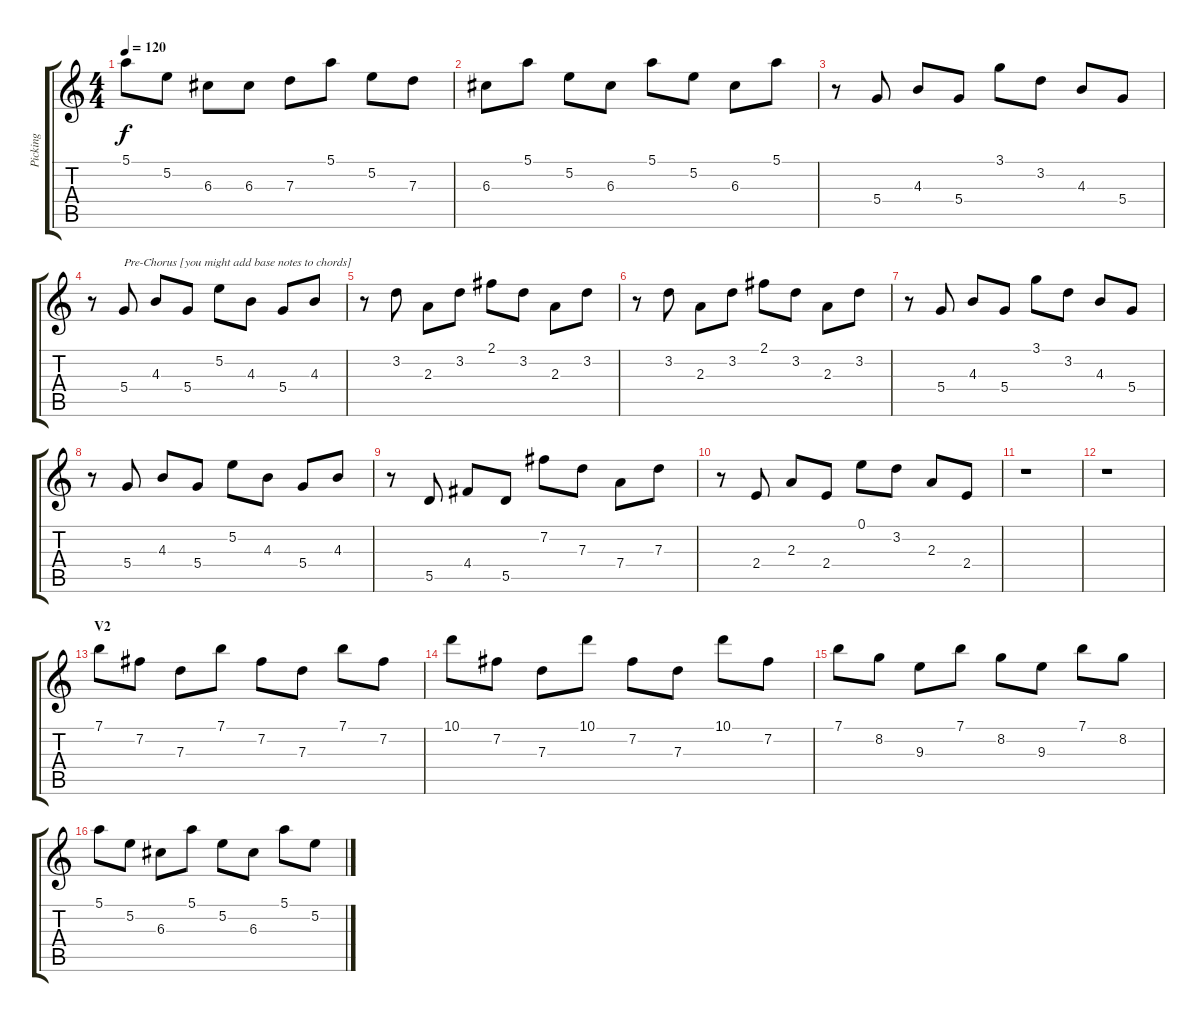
\track ("Picking" "Picking") {instrument acousticguitarsteel}
\staff {score tabs}
\tuning (E4 B3 G3 D3 A2 E2) {hide}
\ts (4 4)
\tempo 120
\clef g2
\ks c
5.1.8{dy f} 5.2.8 6.3.8 6.3.8 7.3.8 5.1.8 5.2.8 7.3.8 |
6.3.8 5.1.8 5.2.8 6.3.8 5.1.8 5.2.8 6.3.8 5.1.8 |
r.8 5.4.8 4.3.8 5.4.8 3.1.8 3.2.8 4.3.8 5.4.8 |
r.8 5.4.8{txt "Pre-Chorus [you might add base notes to chords]"} 4.3.8 5.4.8 5.2.8 4.3.8 5.4.8 4.3.8 |
r.8 3.2.8 2.3.8 3.2.8 2.1.8 3.2.8 2.3.8 3.2.8 |
r.8 3.2.8 2.3.8 3.2.8 2.1.8 3.2.8 2.3.8 3.2.8 |
r.8 5.4.8 4.3.8 5.4.8 3.1.8 3.2.8 4.3.8 5.4.8 |
r.8 5.4.8 4.3.8 5.4.8 5.2.8 4.3.8 5.4.8 4.3.8 |
r.8 5.5.8 4.4.8 5.5.8 7.2.8 7.3.8 7.4.8 7.3.8 |
r.8 2.4.8 2.3.8 2.4.8 0.1.8 3.2.8 2.3.8 2.4.8 |
r.1 |
r.1 |
\section ("" "V2")
7.1.8 7.2.8 7.3.8 7.1.8 7.2.8 7.3.8 7.1.8 7.2.8 |
10.1.8 7.2.8 7.3.8 10.1.8 7.2.8 7.3.8 10.1.8 7.2.8 |
7.1.8 8.2.8 9.3.8 7.1.8 8.2.8 9.3.8 7.1.8 8.2.8 |
5.1.8 5.2.8 6.3.8 5.1.8 5.2.8 6.3.8 5.1.8 5.2.8
